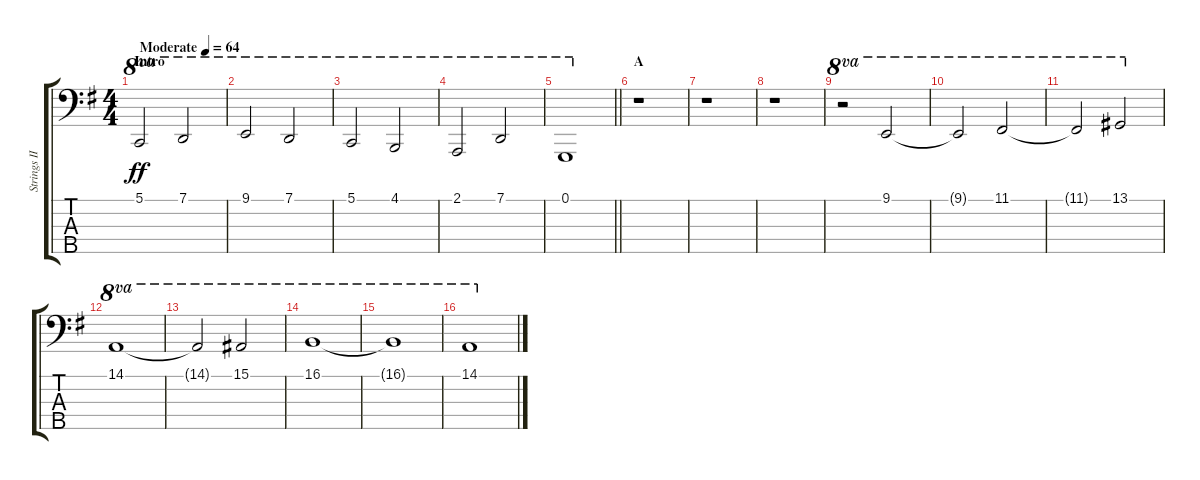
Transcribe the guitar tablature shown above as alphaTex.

\track ("Strings III" "Strings II") {instrument cello}
\staff {score tabs}
\tuning (G2 D2 A1 E1 B0) {hide}
\ts (4 4)
\section ("" "Intro")
\tempo (64 "Moderate")
\clef f4
\ks g
5.1.2{ot 8va dy ff instrument cello} 7.1.2{ot 8va} |
9.1.2{ot 8va} 7.1.2{ot 8va} |
5.1.2{ot 8va} 4.1.2{ot 8va} |
2.1.2{ot 8va} 7.1.2{ot 8va} |
\barLineRight lightlight
0.1.1{ot 8va} |
\section ("" "A")
r.1 |
r.1 |
r.1 |
r.2{ot 8va} 9.1.2{ot 8va} |
9.1{t}.2{ot 8va} 11.1.2{ot 8va} |
11.1{t}.2{ot 8va} 13.1.2{ot 8va} |
14.1.1{ot 8va} |
14.1{t}.2{ot 8va} 15.1.2{ot 8va} |
16.1.1{ot 8va} |
16.1{t}.1{ot 8va} |
14.1.1{ot 8va}
